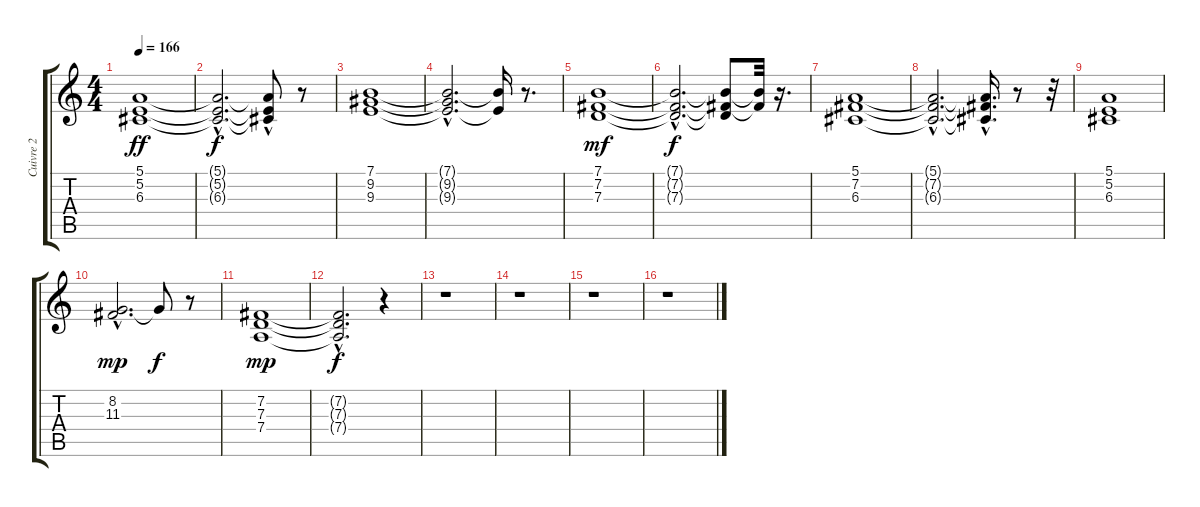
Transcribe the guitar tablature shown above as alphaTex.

\track ("Cuivre 2" "Cuivre 2") {instrument englishhorn}
\staff {score tabs}
\tuning (E4 B3 G3 D3 A2 E2) {hide}
\ts (4 4)
\tempo 166
\clef g2
\ks c
(5.1 5.2 6.3).1{dy ff} |
(5.1{hac t} 5.2{hac t} 6.3{hac t}).2{d dy f} (5.1{t} 5.2{hac t} 6.3{t}).8 r.8 |
(7.1 9.2 9.3).1 |
(7.1{hac t} 9.2{hac t} 9.3{hac t}).2{d} (7.1{t} 9.3{t}).16 r.8{d} |
(7.1 7.2 7.3).1{dy mf} |
(7.1{hac t} 7.2{hac t} 7.3{hac t}).2{d dy f} (7.1{t} 7.2{t} 7.3{t}).8 (7.1{t} 7.2{t}).32 r.16{d} |
(5.1 7.2 6.3).1 |
(5.1{hac t} 7.2{hac t} 6.3{hac t}).2{d} (5.1{hac t} 7.2{t} 6.3{t}).16{d} r.8 r.32 |
(5.1 5.2 6.3).1 |
(8.2{hac} 11.3).2{d dy mp} 8.2{t}.8{dy f} r.8 |
(7.2 7.3 7.4).1{dy mp} |
(7.2{hac t} 7.3{hac t} 7.4{hac t}).2{d dy f} r.4 |
r.1 |
r.1 |
r.1 |
r.1
